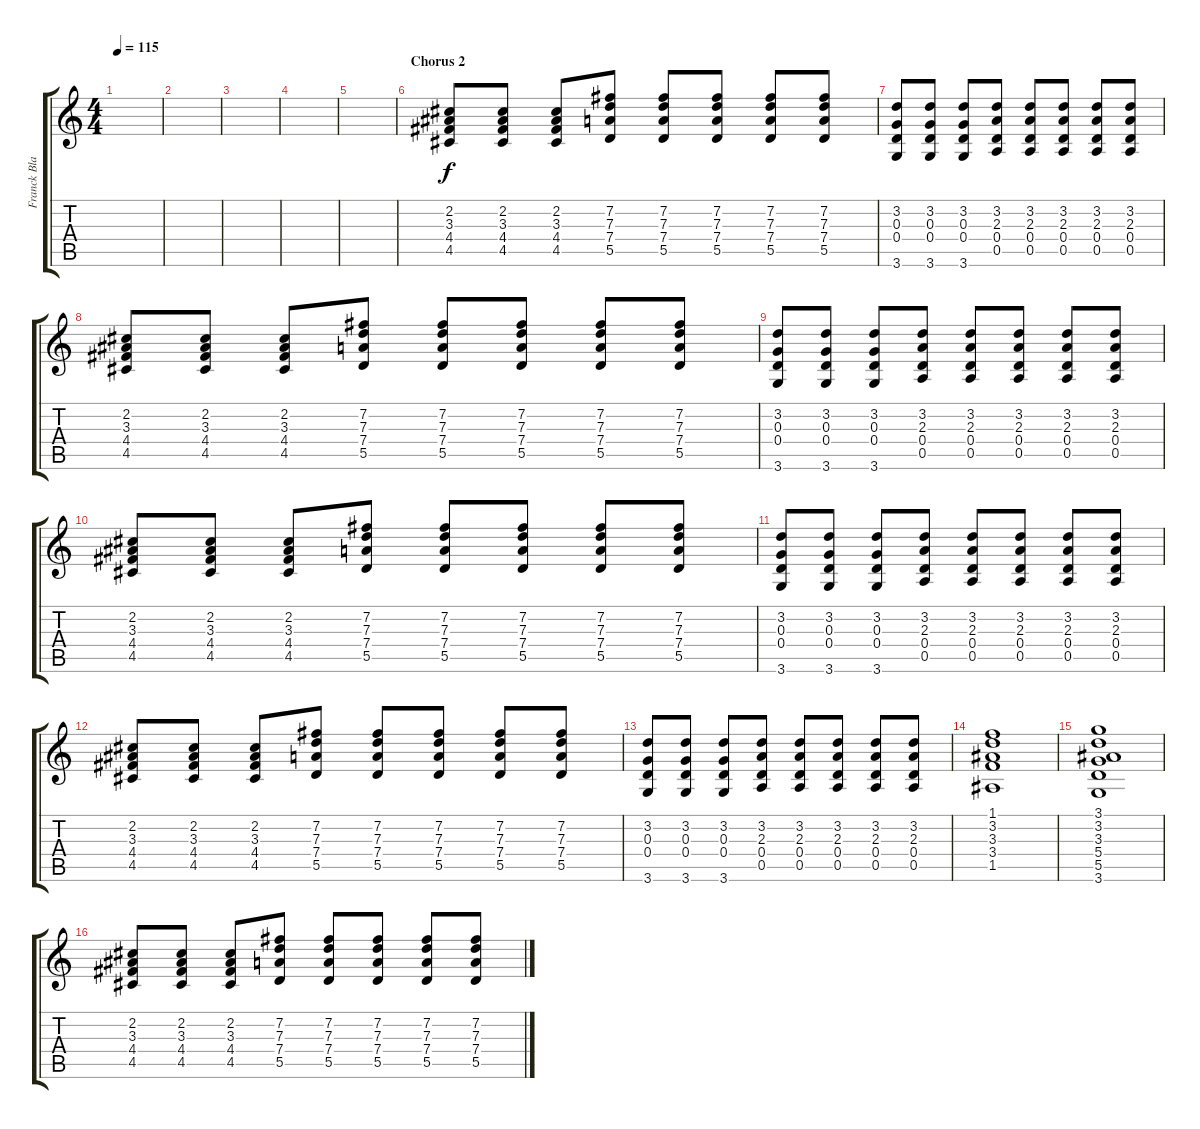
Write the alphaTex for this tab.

\track ("Franck Black" "Franck Bla") {instrument distortionguitar}
\staff {score tabs}
\tuning (E4 B3 G3 D3 A2 E2) {hide}
\ts (4 4)
\tempo 115
\clef g2
\ks c
|
|
|
|
|
\section ("" "Chorus 2")
(2.2 3.3 4.4 4.5).8 (2.2 3.3 4.4 4.5).8 (2.2 3.3 4.4 4.5).8 (7.2 7.3 7.4 5.5).8 (7.2 7.3 7.4 5.5).8 (7.2 7.3 7.4 5.5).8 (7.2 7.3 7.4 5.5).8 (7.2 7.3 7.4 5.5).8 |
(3.2 0.3 0.4 3.6).8 (3.2 0.3 0.4 3.6).8 (3.2 0.3 0.4 3.6).8 (3.2 2.3 0.4 0.5).8 (3.2 2.3 0.4 0.5).8 (3.2 2.3 0.4 0.5).8 (3.2 2.3 0.4 0.5).8 (3.2 2.3 0.4 0.5).8 |
(2.2 3.3 4.4 4.5).8 (2.2 3.3 4.4 4.5).8 (2.2 3.3 4.4 4.5).8 (7.2 7.3 7.4 5.5).8 (7.2 7.3 7.4 5.5).8 (7.2 7.3 7.4 5.5).8 (7.2 7.3 7.4 5.5).8 (7.2 7.3 7.4 5.5).8 |
(3.2 0.3 0.4 3.6).8 (3.2 0.3 0.4 3.6).8 (3.2 0.3 0.4 3.6).8 (3.2 2.3 0.4 0.5).8 (3.2 2.3 0.4 0.5).8 (3.2 2.3 0.4 0.5).8 (3.2 2.3 0.4 0.5).8 (3.2 2.3 0.4 0.5).8 |
(2.2 3.3 4.4 4.5).8 (2.2 3.3 4.4 4.5).8 (2.2 3.3 4.4 4.5).8 (7.2 7.3 7.4 5.5).8 (7.2 7.3 7.4 5.5).8 (7.2 7.3 7.4 5.5).8 (7.2 7.3 7.4 5.5).8 (7.2 7.3 7.4 5.5).8 |
(3.2 0.3 0.4 3.6).8 (3.2 0.3 0.4 3.6).8 (3.2 0.3 0.4 3.6).8 (3.2 2.3 0.4 0.5).8 (3.2 2.3 0.4 0.5).8 (3.2 2.3 0.4 0.5).8 (3.2 2.3 0.4 0.5).8 (3.2 2.3 0.4 0.5).8 |
(2.2 3.3 4.4 4.5).8 (2.2 3.3 4.4 4.5).8 (2.2 3.3 4.4 4.5).8 (7.2 7.3 7.4 5.5).8 (7.2 7.3 7.4 5.5).8 (7.2 7.3 7.4 5.5).8 (7.2 7.3 7.4 5.5).8 (7.2 7.3 7.4 5.5).8 |
(3.2 0.3 0.4 3.6).8 (3.2 0.3 0.4 3.6).8 (3.2 0.3 0.4 3.6).8 (3.2 2.3 0.4 0.5).8 (3.2 2.3 0.4 0.5).8 (3.2 2.3 0.4 0.5).8 (3.2 2.3 0.4 0.5).8 (3.2 2.3 0.4 0.5).8 |
(1.1 3.2 3.3 3.4 1.5).1 |
(3.1 3.2 3.3 5.4 5.5 3.6).1 |
(2.2 3.3 4.4 4.5).8 (2.2 3.3 4.4 4.5).8 (2.2 3.3 4.4 4.5).8 (7.2 7.3 7.4 5.5).8 (7.2 7.3 7.4 5.5).8 (7.2 7.3 7.4 5.5).8 (7.2 7.3 7.4 5.5).8 (7.2 7.3 7.4 5.5).8
